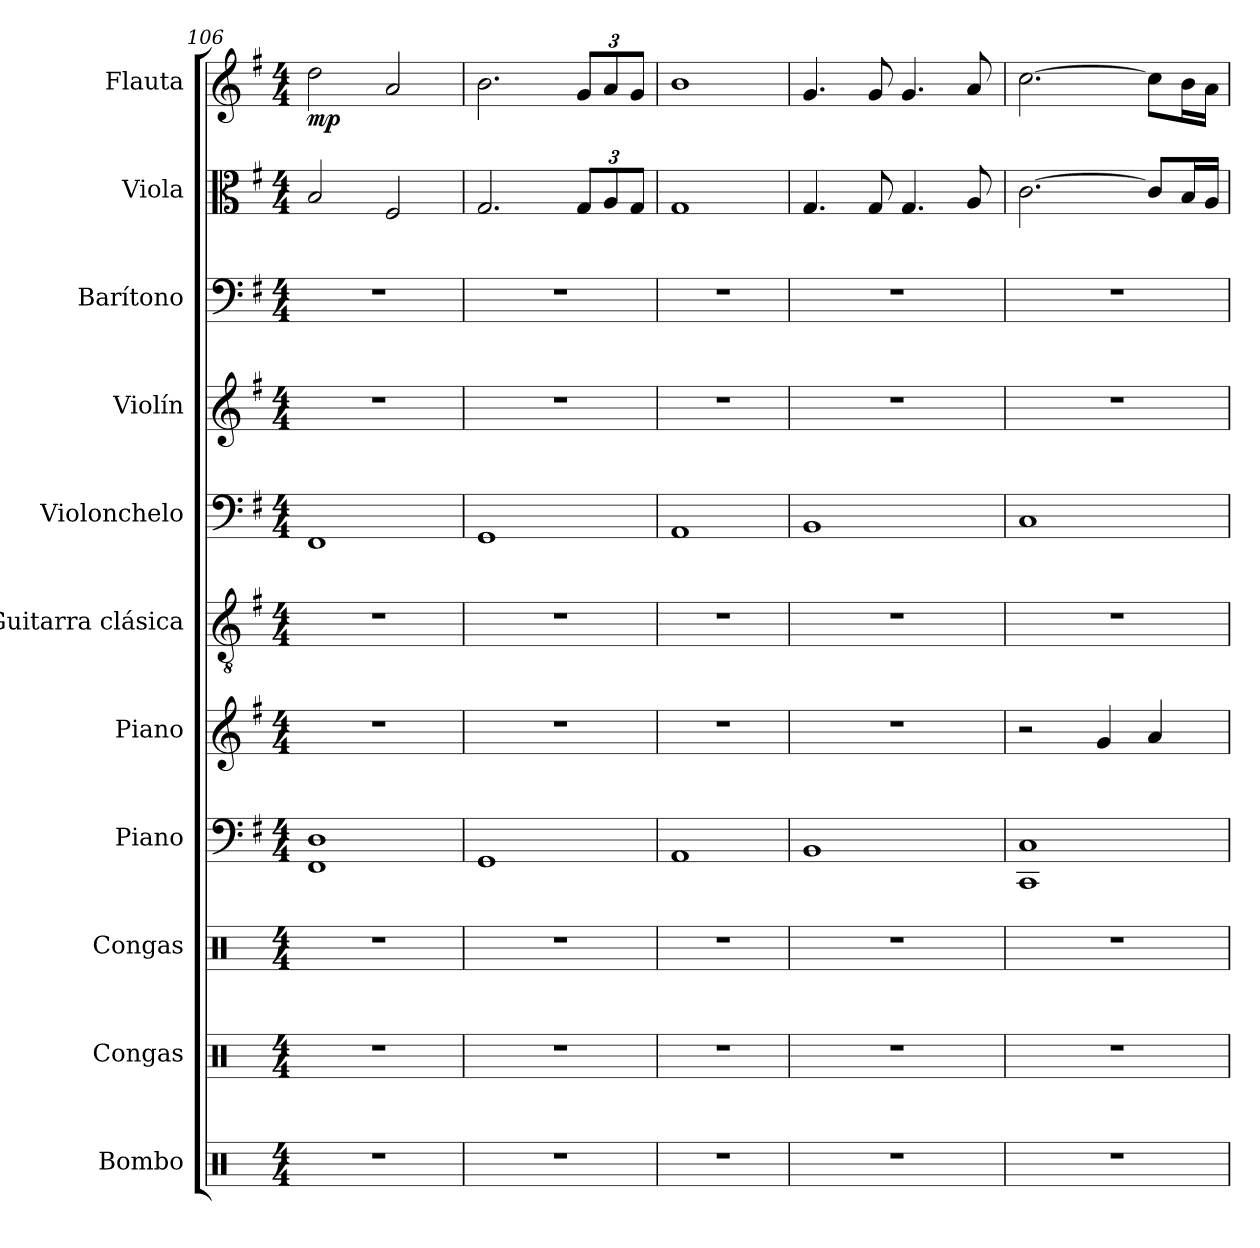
**kern	**kern	**kern	**kern	**kern	**kern	**kern	**kern	**kern	**kern	**kern	**dynam
*part11	*part10	*part9	*part8	*part7	*part6	*part5	*part4	*part3	*part2	*part1	*part1
*staff11	*staff10	*staff9	*staff8	*staff7	*staff6	*staff5	*staff4	*staff3	*staff2	*staff1	*staff1
*I"Bombo	*I"Congas	*I"Congas	*I"Piano	*I"Piano	*I"Guitarra clásica	*I"Violonchelo	*I"Violín	*I"Barítono	*I"Viola	*I"Flauta	*
*I'Bmb.	*	*	*I'Pno.	*I'Pno.	*I'Guit.	*I'Vc.	*I'Vln.	*I'Bar.	*I'Vla.	*I'Fl.	*
*clefX	*clefX	*clefX	*clefF4	*clefG2	*clefGv2	*clefF4	*clefG2	*clefF4	*clefC3	*clefG2	*
*k[]	*k[]	*k[]	*k[f#]	*k[f#]	*k[f#]	*k[f#]	*k[f#]	*k[f#]	*k[f#]	*k[f#]	*
*M4/4	*M4/4	*M4/4	*M4/4	*M4/4	*M4/4	*M4/4	*M4/4	*M4/4	*M4/4	*M4/4	*
=106	=106	=106	=106	=106	=106	=106	=106	=106	=106	=106	=106
!	!	!	!	!	!	!	!	!	!	!	!LO:DY:b
1r	1r	1r	1FF# 1D	1r	1r	1FF#	1r	1r	2B/	2dd\	mp
.	.	.	.	.	.	.	.	.	2F#/	2a/	.
=107	=107	=107	=107	=107	=107	=107	=107	=107	=107	=107	=107
1r	1r	1r	1GG	1r	1r	1GG	1r	1r	2.G/	2.b\	.
*	*	*	*	*	*	*	*	*	*Xbrackettup	*Xbrackettup	*
.	.	.	.	.	.	.	.	.	12G/L	12g/L	.
.	.	.	.	.	.	.	.	.	12A/	12a/	.
.	.	.	.	.	.	.	.	.	12G/J	12g/J	.
=108	=108	=108	=108	=108	=108	=108	=108	=108	=108	=108	=108
1r	1r	1r	1AA	1r	1r	1AA	1r	1r	1G	1b	.
=109	=109	=109	=109	=109	=109	=109	=109	=109	=109	=109	=109
1r	1r	1r	1BB	1r	1r	1BB	1r	1r	4.G/	4.g/	.
.	.	.	.	.	.	.	.	.	8G/	8g/	.
.	.	.	.	.	.	.	.	.	4.G/	4.g/	.
.	.	.	.	.	.	.	.	.	8A/	8a/	.
=110	=110	=110	=110	=110	=110	=110	=110	=110	=110	=110	=110
1r	1r	1r	1CC 1C	2r	1r	1C	1r	1r	[2.c\	[2.cc\	.
.	.	.	.	4g/	.	.	.	.	.	.	.
.	.	.	.	4a/	.	.	.	.	8c/L]	8cc\L]	.
.	.	.	.	.	.	.	.	.	16B/L	16b\L	.
.	.	.	.	.	.	.	.	.	16A/JJ	16a\JJ	.
=	=	=	=	=	=	=	=	=	=	=	=
*-	*-	*-	*-	*-	*-	*-	*-	*-	*-	*-	*-
